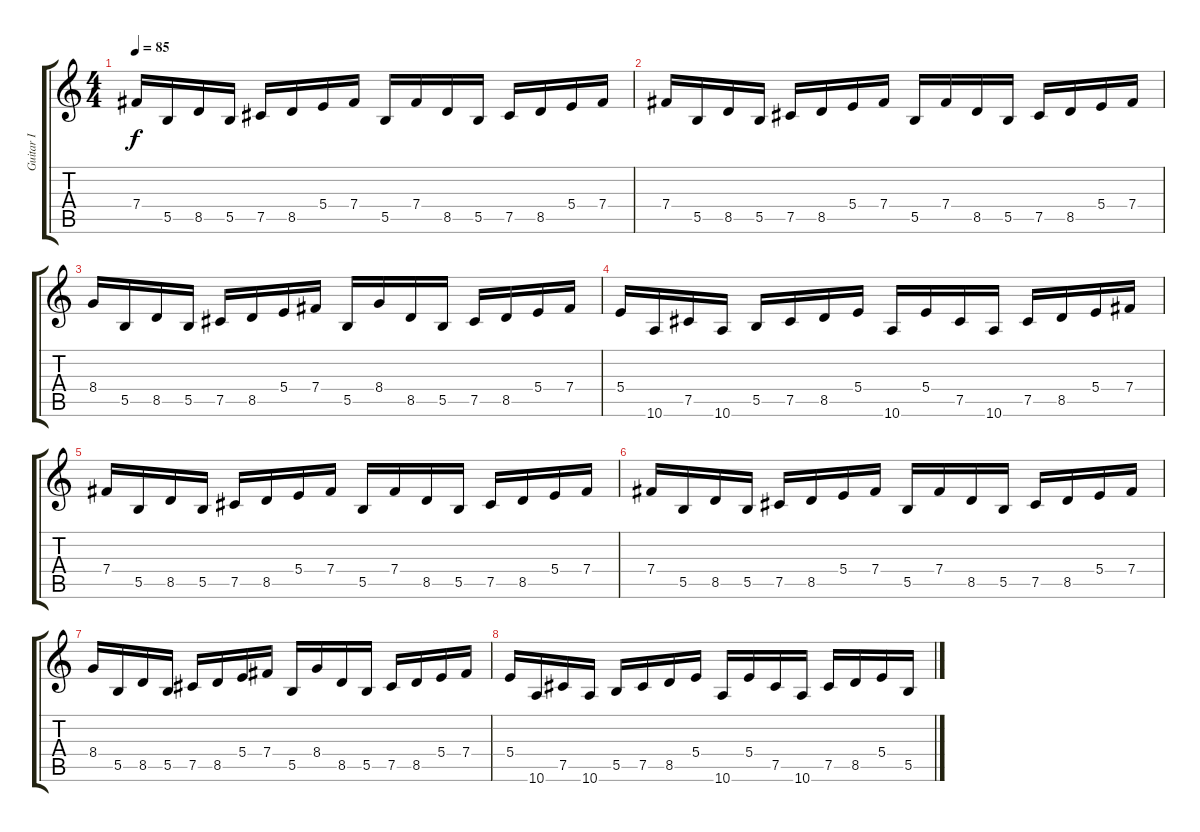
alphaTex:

\track ("Guitar I" "Guitar I") {instrument distortionguitar}
\staff {score tabs}
\tuning (Db4 Ab3 E3 B2 Gb2 B1) {hide}
\ts (4 4)
\tempo 85
\clef g2
\ks c
7.4.16{dy f} 5.5.16 8.5.16 5.5.16 7.5.16 8.5.16 5.4.16 7.4.16 5.5.16 7.4.16 8.5.16 5.5.16 7.5.16 8.5.16 5.4.16 7.4.16 |
7.4.16 5.5.16 8.5.16 5.5.16 7.5.16 8.5.16 5.4.16 7.4.16 5.5.16 7.4.16 8.5.16 5.5.16 7.5.16 8.5.16 5.4.16 7.4.16 |
8.4.16 5.5.16 8.5.16 5.5.16 7.5.16 8.5.16 5.4.16 7.4.16 5.5.16 8.4.16 8.5.16 5.5.16 7.5.16 8.5.16 5.4.16 7.4.16 |
5.4.16 10.6.16 7.5.16 10.6.16 5.5.16 7.5.16 8.5.16 5.4.16 10.6.16 5.4.16 7.5.16 10.6.16 7.5.16 8.5.16 5.4.16 7.4.16 |
7.4.16 5.5.16 8.5.16 5.5.16 7.5.16 8.5.16 5.4.16 7.4.16 5.5.16 7.4.16 8.5.16 5.5.16 7.5.16 8.5.16 5.4.16 7.4.16 |
7.4.16 5.5.16 8.5.16 5.5.16 7.5.16 8.5.16 5.4.16 7.4.16 5.5.16 7.4.16 8.5.16 5.5.16 7.5.16 8.5.16 5.4.16 7.4.16 |
8.4.16 5.5.16 8.5.16 5.5.16 7.5.16 8.5.16 5.4.16 7.4.16 5.5.16 8.4.16 8.5.16 5.5.16 7.5.16 8.5.16 5.4.16 7.4.16 |
5.4.16 10.6.16 7.5.16 10.6.16 5.5.16 7.5.16 8.5.16 5.4.16 10.6.16 5.4.16 7.5.16 10.6.16 7.5.16 8.5.16 5.4.16 5.5.16
